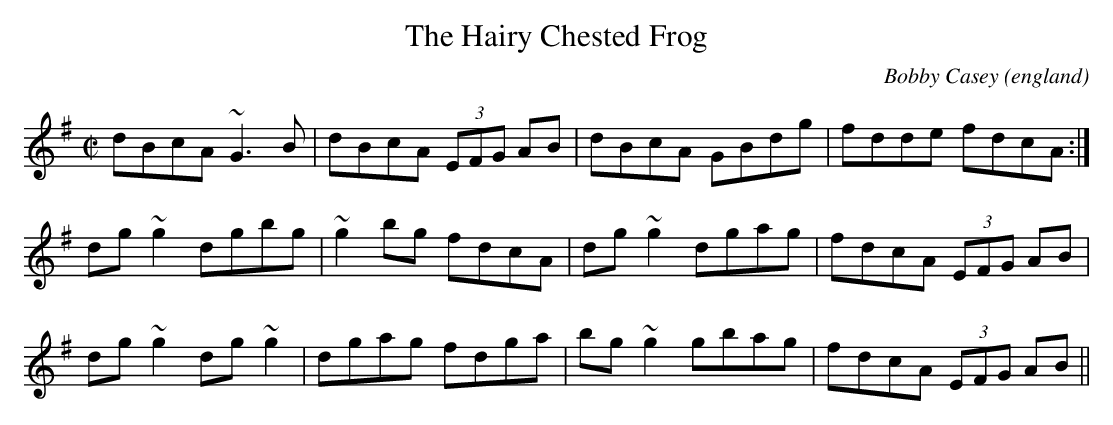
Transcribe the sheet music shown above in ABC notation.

X:1
T:Hairy Chested Frog, The
O:england
C:Bobby Casey
M:C|
K:G
dBcA ~G3B|dBcA (3EFG AB|dBcA GBdg|fdde fdcA:|
dg~g2 dgbg|~g2bg fdcA|dg~g2 dgag|fdcA (3EFG AB|
dg~g2 dg~g2|dgag fdga|bg~g2 gbag|fdcA (3EFG AB||
